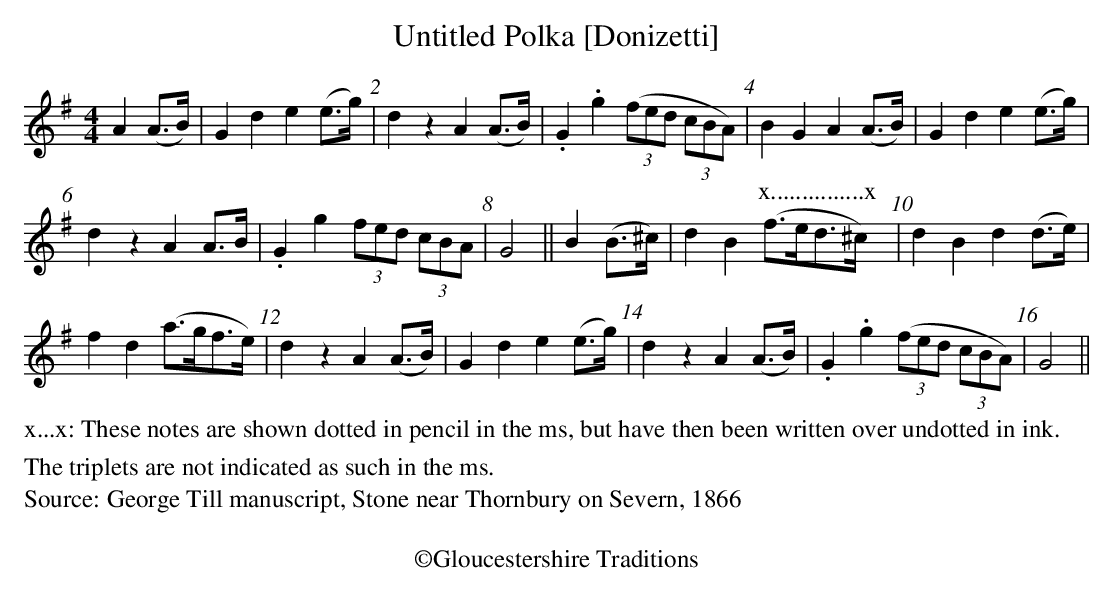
X:1
T:Untitled Polka [Donizetti]
M:4/4
L:1/8
K:G
A2 (A>B) | G2 d2 e2 (e>g) | d2 z2 A2 (A>B) |\
 .G2 .g2 (3(fed (3cBA) | B2 G2 A2 (A>B) | G2 d2 e2 (e>g) |!
d2 z2 A2 A>B |.G2 g2 (3fed (3cBA | G4 ||\
B2 (B>^c) | d2 B2 "^x...............x"(f>ed>^c) x/| d2 B2 d2 (d>e) |!
f2 d2 (a>gf>e) | d2 z2 A2 (A>B) | G2 d2 e2 (e>g) |\
 d2 z2 A2 (A>B) |.G2 .g2 (3(fed (3cBA) | G4 ||
